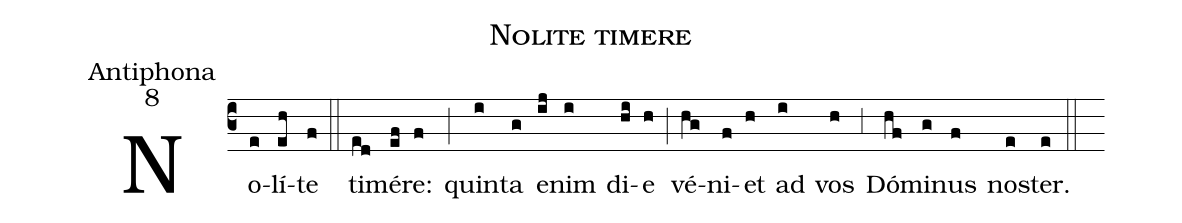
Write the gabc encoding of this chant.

name:Nolite timere;
office-part:Antiphona;
mode:8;
%%
(c3) No(e)lí(eh)te(f) (::)
ti(ed)mé(ef)re:(f) (;) quin(i)ta(g) e(ij)nim(i) di(hi)e(h) (;) vé(hg)ni(f)et(h) ad(i) vos(h) (,3) Dó(hf)mi(g)nus(f) no(e)ster.(e) (::)
